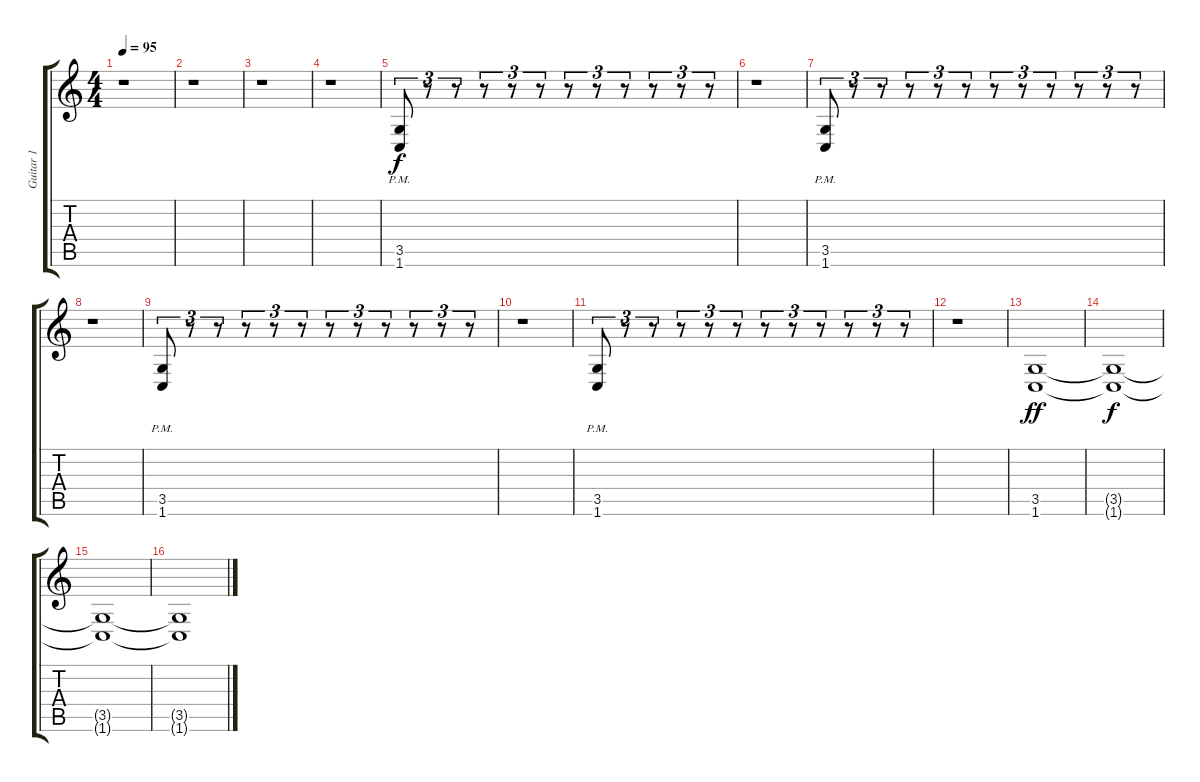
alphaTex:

\track ("Guitar 1" "Guitar 1") {instrument distortionguitar}
\staff {score tabs}
\tuning (B3 Gb3 D3 A2 E2 B1) {hide}
\ts (4 4)
\tempo 95
\clef g2
\ks c
r.1{dy f} |
r.1 |
r.1 |
r.1 |
(3.5{pm} 1.6{pm}).8{tu (3 2)} r.8{tu (3 2)} r.8{tu (3 2)} r.8{tu (3 2)} r.8{tu (3 2)} r.8{tu (3 2)} r.8{tu (3 2)} r.8{tu (3 2)} r.8{tu (3 2)} r.8{tu (3 2)} r.8{tu (3 2)} r.8{tu (3 2)} |
r.1 |
(3.5{pm} 1.6{pm}).8{tu (3 2)} r.8{tu (3 2)} r.8{tu (3 2)} r.8{tu (3 2)} r.8{tu (3 2)} r.8{tu (3 2)} r.8{tu (3 2)} r.8{tu (3 2)} r.8{tu (3 2)} r.8{tu (3 2)} r.8{tu (3 2)} r.8{tu (3 2)} |
r.1 |
(3.5{pm} 1.6{pm}).8{tu (3 2)} r.8{tu (3 2)} r.8{tu (3 2)} r.8{tu (3 2)} r.8{tu (3 2)} r.8{tu (3 2)} r.8{tu (3 2)} r.8{tu (3 2)} r.8{tu (3 2)} r.8{tu (3 2)} r.8{tu (3 2)} r.8{tu (3 2)} |
r.1 |
(3.5{pm} 1.6{pm}).8{tu (3 2)} r.8{tu (3 2)} r.8{tu (3 2)} r.8{tu (3 2)} r.8{tu (3 2)} r.8{tu (3 2)} r.8{tu (3 2)} r.8{tu (3 2)} r.8{tu (3 2)} r.8{tu (3 2)} r.8{tu (3 2)} r.8{tu (3 2)} |
r.1 |
(3.5 1.6).1{dy ff} |
(3.5{t} 1.6{t}).1{dy f volume 5} |
(3.5{t} 1.6{t}).1{volume 4} |
(3.5{t} 1.6{t}).1{volume 3}
